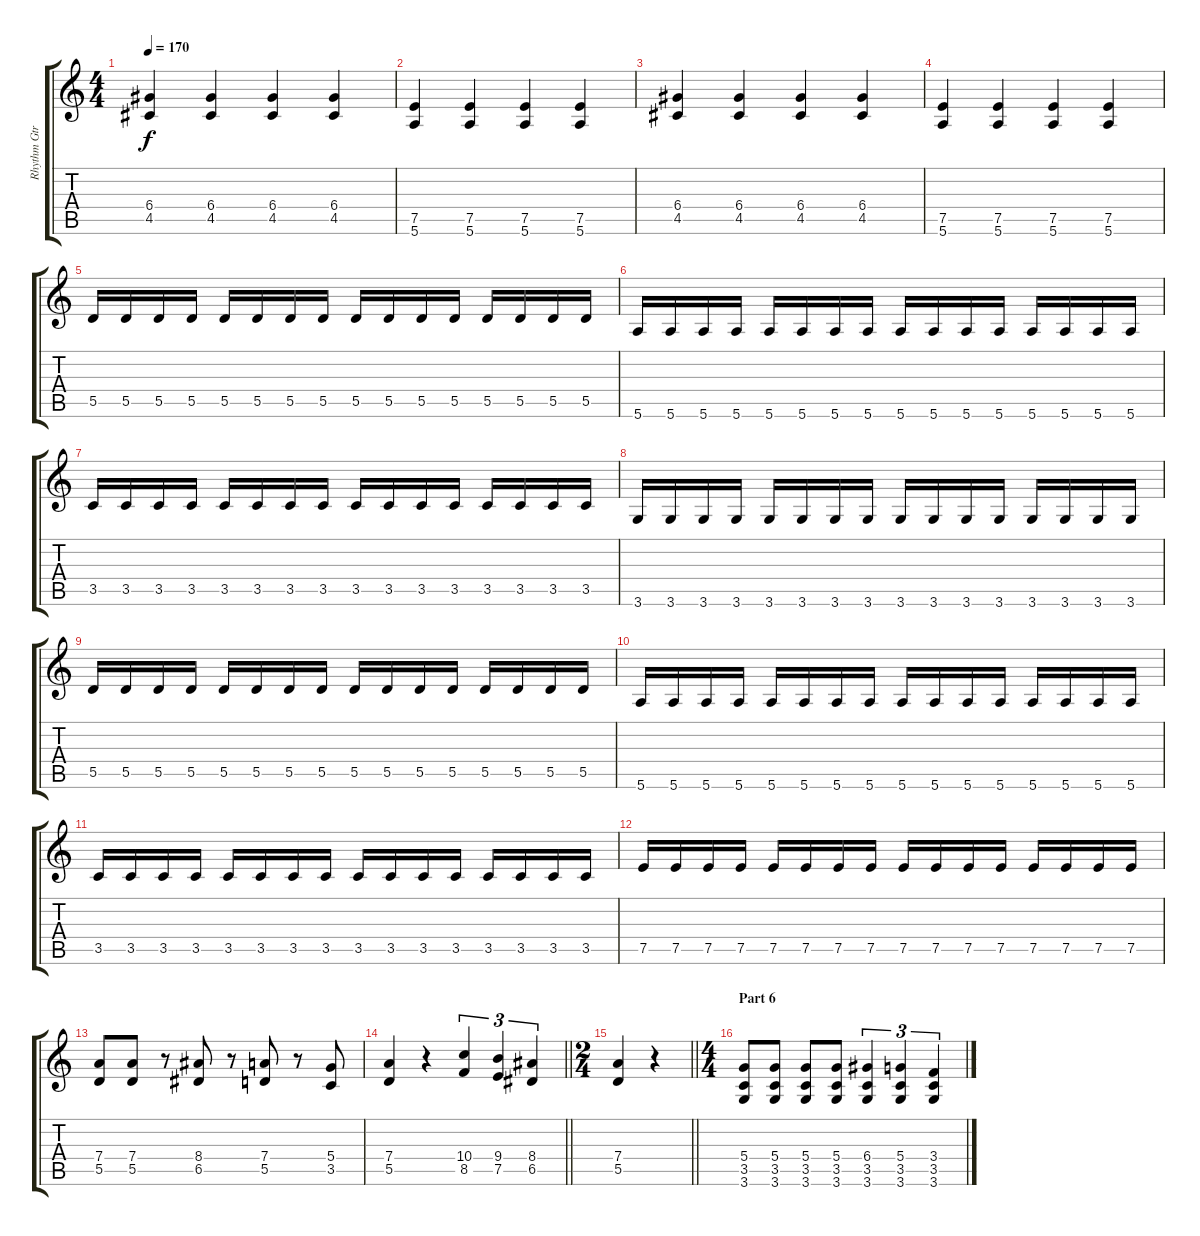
\track ("Rhythm Gtr" "Rhythm Gtr") {instrument distortionguitar}
\staff {score tabs}
\tuning (E4 B3 G3 D3 A2 E2) {hide}
\ts (4 4)
\tempo 170
\clef g2
\ks c
(6.4 4.5).4{dy f} (6.4 4.5).4 (6.4 4.5).4 (6.4 4.5).4 |
(7.5 5.6).4 (7.5 5.6).4 (7.5 5.6).4 (7.5 5.6).4 |
(6.4 4.5).4 (6.4 4.5).4 (6.4 4.5).4 (6.4 4.5).4 |
(7.5 5.6).4 (7.5 5.6).4 (7.5 5.6).4 (7.5 5.6).4 |
5.5.16 5.5.16 5.5.16 5.5.16 5.5.16 5.5.16 5.5.16 5.5.16 5.5.16 5.5.16 5.5.16 5.5.16 5.5.16 5.5.16 5.5.16 5.5.16 |
5.6.16 5.6.16 5.6.16 5.6.16 5.6.16 5.6.16 5.6.16 5.6.16 5.6.16 5.6.16 5.6.16 5.6.16 5.6.16 5.6.16 5.6.16 5.6.16 |
3.5.16 3.5.16 3.5.16 3.5.16 3.5.16 3.5.16 3.5.16 3.5.16 3.5.16 3.5.16 3.5.16 3.5.16 3.5.16 3.5.16 3.5.16 3.5.16 |
3.6.16 3.6.16 3.6.16 3.6.16 3.6.16 3.6.16 3.6.16 3.6.16 3.6.16 3.6.16 3.6.16 3.6.16 3.6.16 3.6.16 3.6.16 3.6.16 |
5.5.16 5.5.16 5.5.16 5.5.16 5.5.16 5.5.16 5.5.16 5.5.16 5.5.16 5.5.16 5.5.16 5.5.16 5.5.16 5.5.16 5.5.16 5.5.16 |
5.6.16 5.6.16 5.6.16 5.6.16 5.6.16 5.6.16 5.6.16 5.6.16 5.6.16 5.6.16 5.6.16 5.6.16 5.6.16 5.6.16 5.6.16 5.6.16 |
3.5.16 3.5.16 3.5.16 3.5.16 3.5.16 3.5.16 3.5.16 3.5.16 3.5.16 3.5.16 3.5.16 3.5.16 3.5.16 3.5.16 3.5.16 3.5.16 |
7.5.16 7.5.16 7.5.16 7.5.16 7.5.16 7.5.16 7.5.16 7.5.16 7.5.16 7.5.16 7.5.16 7.5.16 7.5.16 7.5.16 7.5.16 7.5.16 |
(7.4 5.5).8 (7.4 5.5).8 r.8 (8.4 6.5).8 r.8 (7.4 5.5).8 r.8 (5.4 3.5).8 |
\barLineRight lightlight
(7.4 5.5).4 r.4 (10.4 8.5).4{tu (3 2) volume 11} (9.4 7.5).4{tu (3 2)} (8.4 6.5).4{tu (3 2)} |
\ts (2 4)
\barLineRight lightlight
(7.4 5.5).4 r.4 |
\ts (4 4)
\section ("" "Part 6")
(5.4 3.5 3.6).8 (5.4 3.5 3.6).8 (5.4 3.5 3.6).8 (5.4 3.5 3.6).8 (6.4 3.5 3.6).4{tu (3 2)} (5.4 3.5 3.6).4{tu (3 2)} (3.4 3.5 3.6).4{tu (3 2)}
